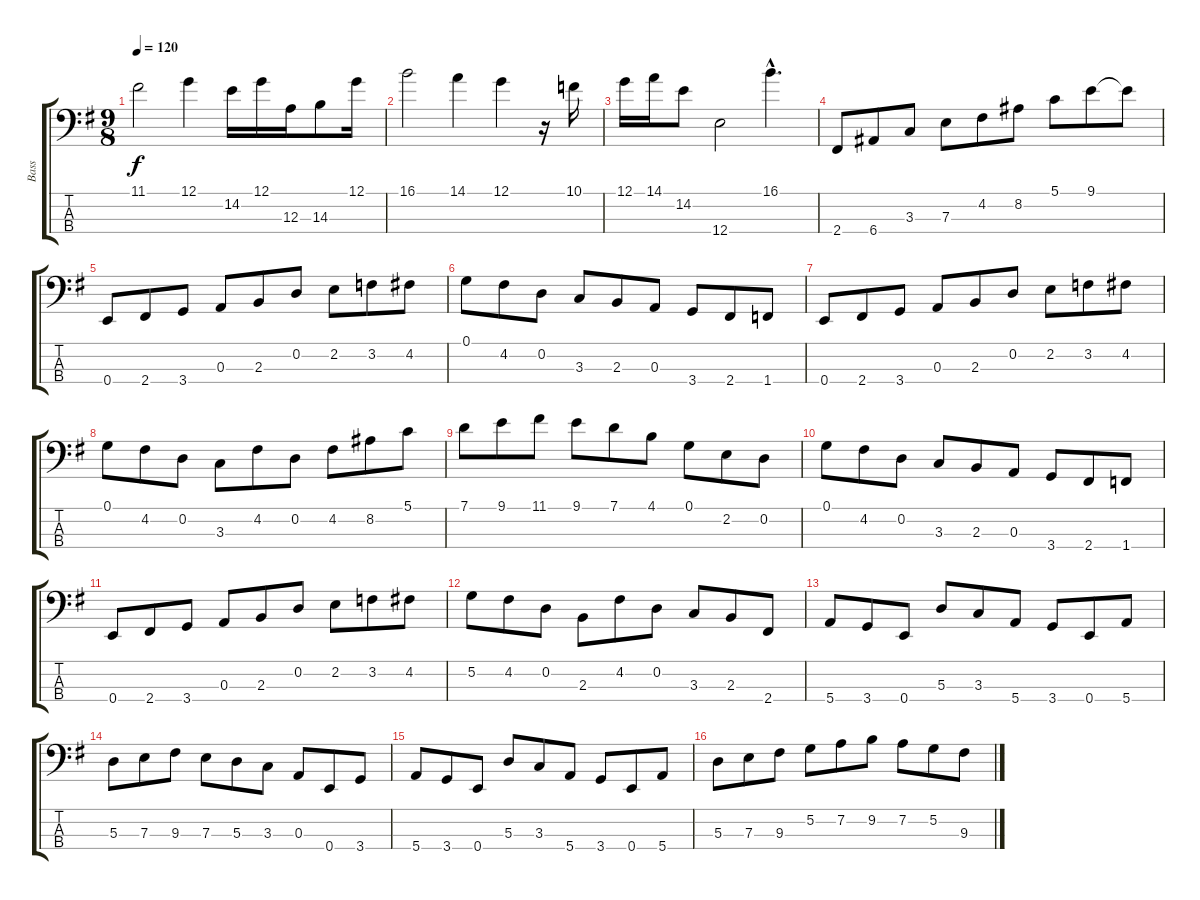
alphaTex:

\track ("Bass" "Bass") {instrument electricbassfinger}
\staff {score tabs}
\tuning (G2 D2 A1 E1) {hide}
\ts (9 8)
\tempo 120
\clef f4
\ks g
11.1.2{dy f} 12.1.4 14.2.16 12.1.16 12.3.16 14.3.8 12.1.16 |
16.1.2 14.1.4 12.1.4 r.16 10.1.16 |
12.1.16 14.1.16 14.2.8 12.4.2 16.1{hac}.4{d} |
2.4.8 6.4.8 3.3.8 7.3.8 4.2.8 8.2.8 5.1.8 9.1.8 9.1{t}.8 |
0.4.8 2.4.8 3.4.8 0.3.8 2.3.8 0.2.8 2.2.8 3.2.8 4.2.8 |
0.1.8 4.2.8 0.2.8 3.3.8 2.3.8 0.3.8 3.4.8 2.4.8 1.4.8 |
0.4.8 2.4.8 3.4.8 0.3.8 2.3.8 0.2.8 2.2.8 3.2.8 4.2.8 |
0.1.8 4.2.8 0.2.8 3.3.8 4.2.8 0.2.8 4.2.8 8.2.8 5.1.8 |
7.1.8 9.1.8 11.1.8 9.1.8 7.1.8 4.1.8 0.1.8 2.2.8 0.2.8 |
0.1.8 4.2.8 0.2.8 3.3.8 2.3.8 0.3.8 3.4.8 2.4.8 1.4.8 |
0.4.8 2.4.8 3.4.8 0.3.8 2.3.8 0.2.8 2.2.8 3.2.8 4.2.8 |
5.2.8 4.2.8 0.2.8 2.3.8 4.2.8 0.2.8 3.3.8 2.3.8 2.4.8 |
5.4.8 3.4.8 0.4.8 5.3.8 3.3.8 5.4.8 3.4.8 0.4.8 5.4.8 |
5.3.8 7.3.8 9.3.8 7.3.8 5.3.8 3.3.8 0.3.8 0.4.8 3.4.8 |
5.4.8 3.4.8 0.4.8 5.3.8 3.3.8 5.4.8 3.4.8 0.4.8 5.4.8 |
5.3.8 7.3.8 9.3.8 5.2.8 7.2.8 9.2.8 7.2.8 5.2.8 9.3.8
